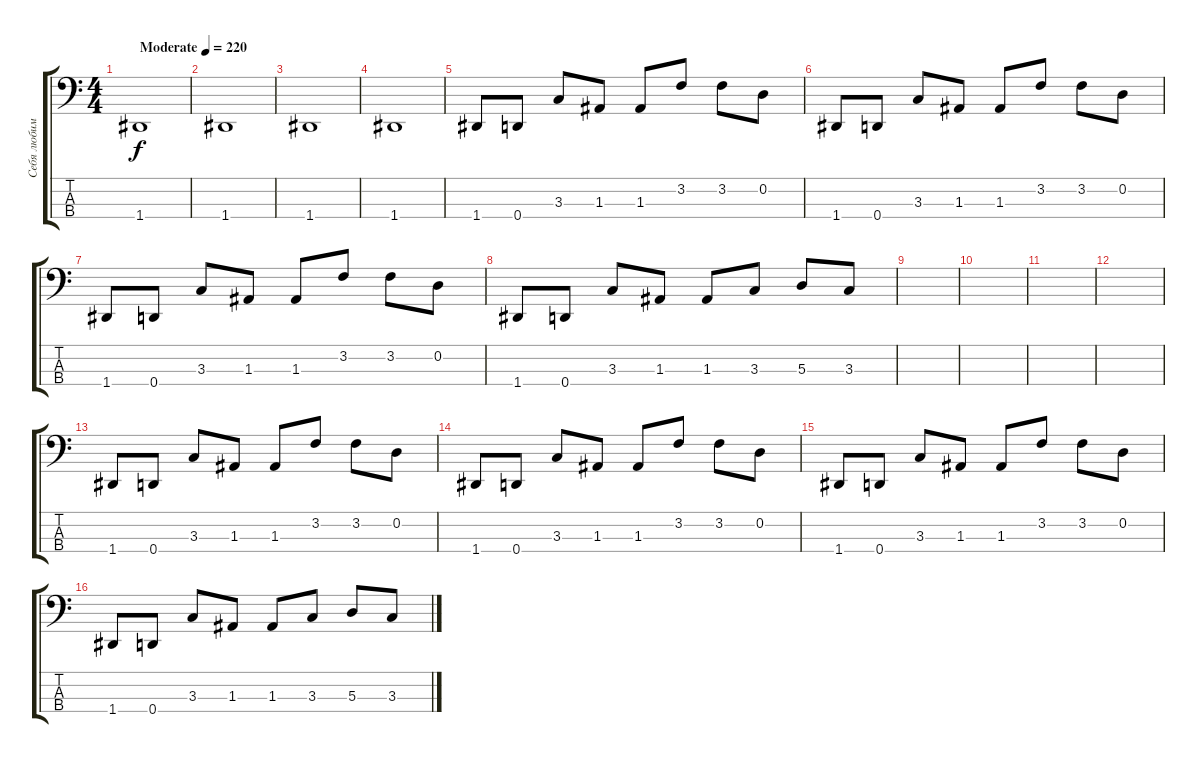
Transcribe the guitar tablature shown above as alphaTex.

\track ("Себя любимый" "Себя любим") {instrument electricbassfinger}
\staff {score tabs}
\tuning (G2 D2 A1 D1) {hide}
\ts (4 4)
\tempo (220 "Moderate")
\clef f4
\ks c
1.4.1{dy f instrument electricbassfinger} |
1.4.1 |
1.4.1 |
1.4.1 |
1.4.8 0.4.8 3.3.8 1.3.8 1.3.8 3.2.8 3.2.8 0.2.8 |
1.4.8 0.4.8 3.3.8 1.3.8 1.3.8 3.2.8 3.2.8 0.2.8 |
1.4.8 0.4.8 3.3.8 1.3.8 1.3.8 3.2.8 3.2.8 0.2.8 |
1.4.8 0.4.8 3.3.8 1.3.8 1.3.8 3.3.8 5.3.8 3.3.8 |
|
|
|
|
1.4.8 0.4.8 3.3.8 1.3.8 1.3.8 3.2.8 3.2.8 0.2.8 |
1.4.8 0.4.8 3.3.8 1.3.8 1.3.8 3.2.8 3.2.8 0.2.8 |
1.4.8 0.4.8 3.3.8 1.3.8 1.3.8 3.2.8 3.2.8 0.2.8 |
1.4.8 0.4.8 3.3.8 1.3.8 1.3.8 3.3.8 5.3.8 3.3.8
